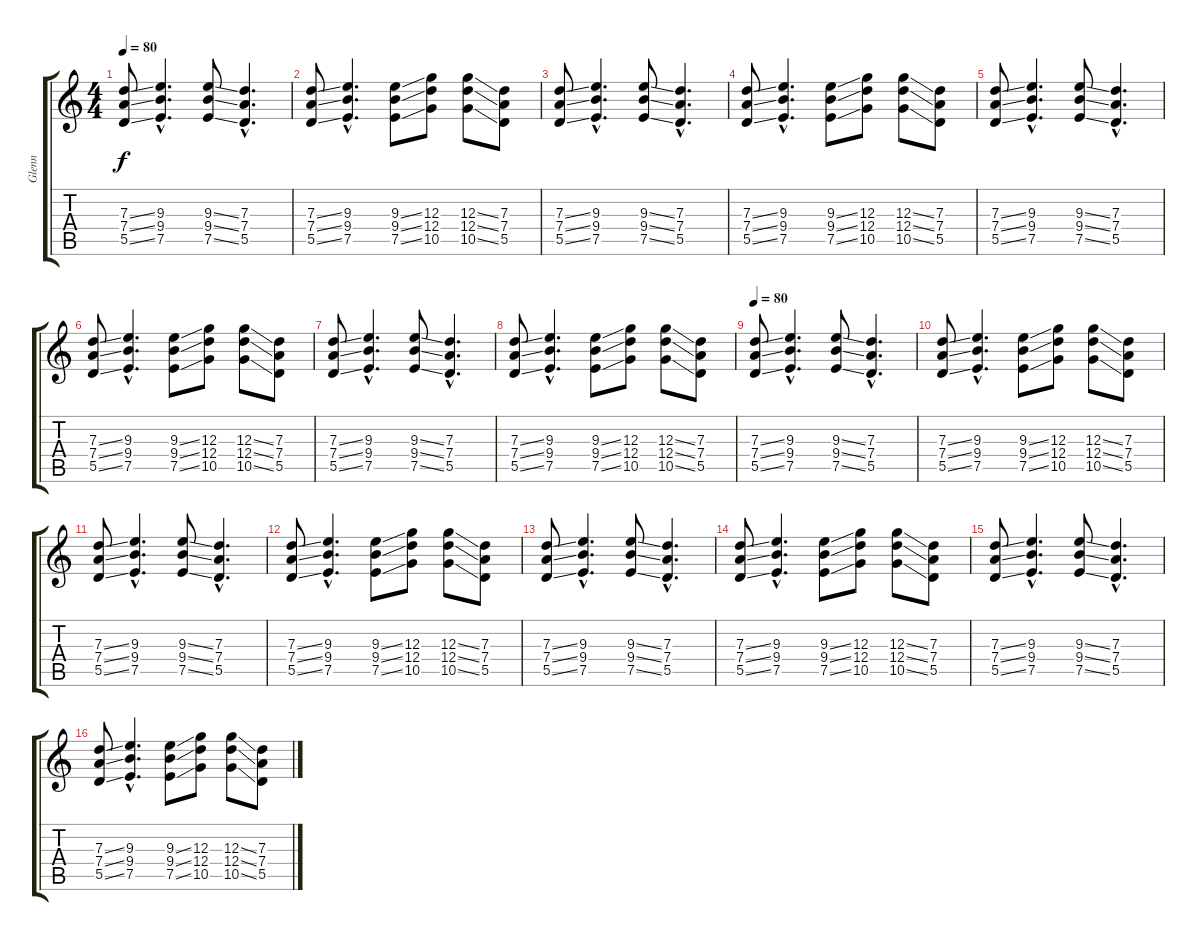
\track ("Glenn" "Glenn") {instrument distortionguitar}
\staff {score tabs}
\tuning (E4 B3 G3 D3 A2 E2) {hide}
\ts (4 4)
\tempo 80
\clef g2
\ks c
(7.3{ss} 7.4{ss} 5.5{ss}).8{dy f instrument electricguitarjazz} (9.3{hac} 9.4{hac} 7.5{hac}).4{d} (9.3{ss} 9.4{ss} 7.5{ss}).8 (7.3{hac} 7.4{hac} 5.5{hac}).4{d} |
(7.3{ss} 7.4{ss} 5.5{ss}).8 (9.3{hac} 9.4{hac} 7.5{hac}).4{d} (9.3{ss} 9.4{ss} 7.5{ss}).8 (12.3 12.4 10.5).8 (12.3{ss} 12.4{ss} 10.5{ss}).8 (7.3 7.4 5.5).8 |
(7.3{ss} 7.4{ss} 5.5{ss}).8 (9.3{hac} 9.4{hac} 7.5{hac}).4{d} (9.3{ss} 9.4{ss} 7.5{ss}).8 (7.3{hac} 7.4{hac} 5.5{hac}).4{d} |
(7.3{ss} 7.4{ss} 5.5{ss}).8 (9.3{hac} 9.4{hac} 7.5{hac}).4{d} (9.3{ss} 9.4{ss} 7.5{ss}).8 (12.3 12.4 10.5).8 (12.3{ss} 12.4{ss} 10.5{ss}).8 (7.3 7.4 5.5).8 |
(7.3{ss} 7.4{ss} 5.5{ss}).8 (9.3{hac} 9.4{hac} 7.5{hac}).4{d} (9.3{ss} 9.4{ss} 7.5{ss}).8 (7.3{hac} 7.4{hac} 5.5{hac}).4{d} |
(7.3{ss} 7.4{ss} 5.5{ss}).8 (9.3{hac} 9.4{hac} 7.5{hac}).4{d} (9.3{ss} 9.4{ss} 7.5{ss}).8 (12.3 12.4 10.5).8 (12.3{ss} 12.4{ss} 10.5{ss}).8 (7.3 7.4 5.5).8 |
(7.3{ss} 7.4{ss} 5.5{ss}).8 (9.3{hac} 9.4{hac} 7.5{hac}).4{d} (9.3{ss} 9.4{ss} 7.5{ss}).8 (7.3{hac} 7.4{hac} 5.5{hac}).4{d} |
(7.3{ss} 7.4{ss} 5.5{ss}).8 (9.3{hac} 9.4{hac} 7.5{hac}).4{d} (9.3{ss} 9.4{ss} 7.5{ss}).8 (12.3 12.4 10.5).8 (12.3{ss} 12.4{ss} 10.5{ss}).8 (7.3 7.4 5.5).8 |
\tempo 80
(7.3{ss} 7.4{ss} 5.5{ss}).8{instrument electricguitarjazz} (9.3{hac} 9.4{hac} 7.5{hac}).4{d} (9.3{ss} 9.4{ss} 7.5{ss}).8 (7.3{hac} 7.4{hac} 5.5{hac}).4{d} |
(7.3{ss} 7.4{ss} 5.5{ss}).8 (9.3{hac} 9.4{hac} 7.5{hac}).4{d} (9.3{ss} 9.4{ss} 7.5{ss}).8 (12.3 12.4 10.5).8 (12.3{ss} 12.4{ss} 10.5{ss}).8 (7.3 7.4 5.5).8 |
(7.3{ss} 7.4{ss} 5.5{ss}).8{volume 13 balance 0 instrument overdrivenguitar} (9.3{hac} 9.4{hac} 7.5{hac}).4{d} (9.3{ss} 9.4{ss} 7.5{ss}).8 (7.3{hac} 7.4{hac} 5.5{hac}).4{d} |
(7.3{ss} 7.4{ss} 5.5{ss}).8 (9.3{hac} 9.4{hac} 7.5{hac}).4{d} (9.3{ss} 9.4{ss} 7.5{ss}).8 (12.3 12.4 10.5).8 (12.3{ss} 12.4{ss} 10.5{ss}).8 (7.3 7.4 5.5).8 |
(7.3{ss} 7.4{ss} 5.5{ss}).8 (9.3{hac} 9.4{hac} 7.5{hac}).4{d} (9.3{ss} 9.4{ss} 7.5{ss}).8 (7.3{hac} 7.4{hac} 5.5{hac}).4{d} |
(7.3{ss} 7.4{ss} 5.5{ss}).8 (9.3{hac} 9.4{hac} 7.5{hac}).4{d} (9.3{ss} 9.4{ss} 7.5{ss}).8 (12.3 12.4 10.5).8 (12.3{ss} 12.4{ss} 10.5{ss}).8 (7.3 7.4 5.5).8 |
(7.3{ss} 7.4{ss} 5.5{ss}).8 (9.3{hac} 9.4{hac} 7.5{hac}).4{d} (9.3{ss} 9.4{ss} 7.5{ss}).8 (7.3{hac} 7.4{hac} 5.5{hac}).4{d} |
(7.3{ss} 7.4{ss} 5.5{ss}).8 (9.3{hac} 9.4{hac} 7.5{hac}).4{d} (9.3{ss} 9.4{ss} 7.5{ss}).8 (12.3 12.4 10.5).8 (12.3{ss} 12.4{ss} 10.5{ss}).8 (7.3 7.4 5.5).8
